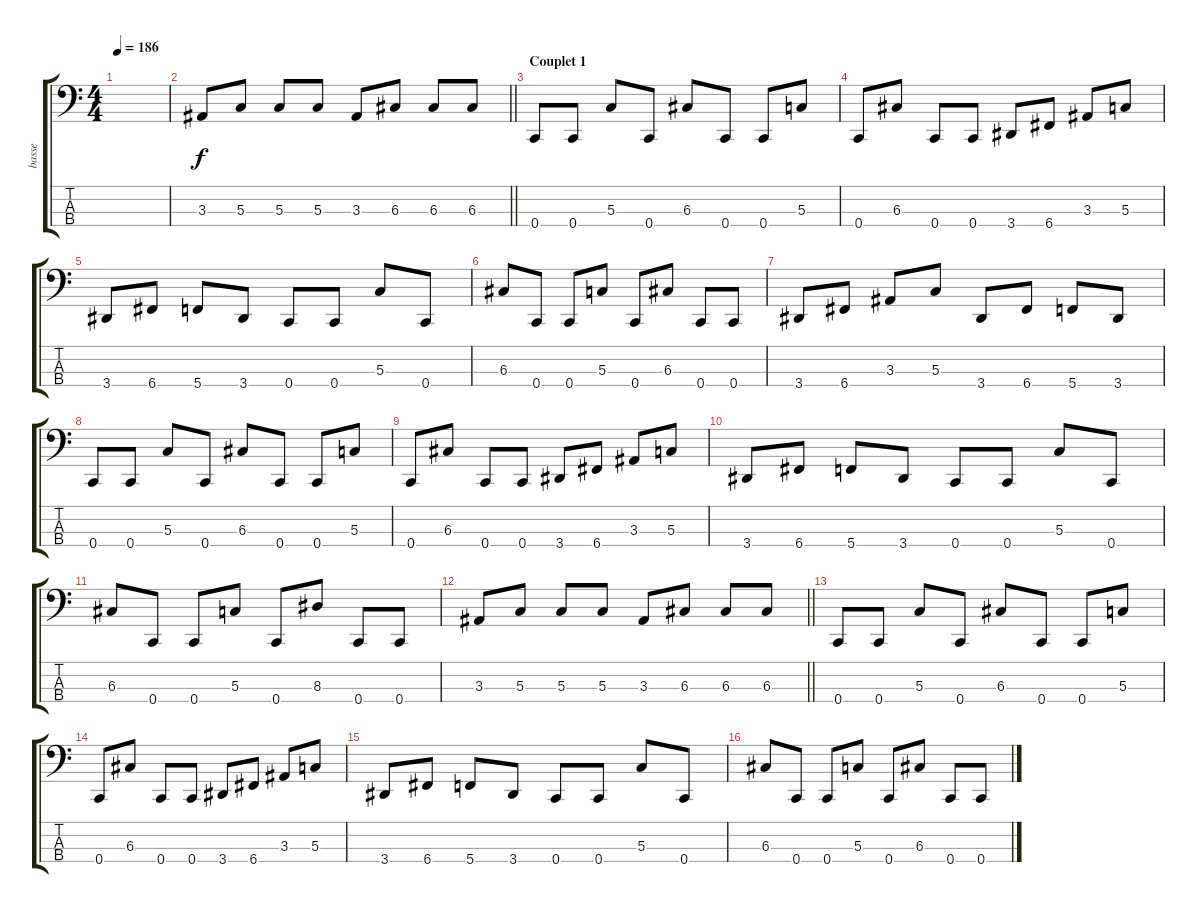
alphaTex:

\track ("basse" "basse") {instrument electricbassfinger}
\staff {score tabs}
\tuning (F2 C2 G1 C1) {hide}
\ts (4 4)
\tempo 186
\clef f4
\ks c
|
\barLineRight lightlight
3.3.8 5.3.8 5.3.8 5.3.8 3.3.8 6.3.8 6.3.8 6.3.8 |
\section ("" "Couplet 1")
0.4.8 0.4.8 5.3.8 0.4.8 6.3.8 0.4.8 0.4.8 5.3.8 |
0.4.8 6.3.8 0.4.8 0.4.8 3.4.8 6.4.8 3.3.8 5.3.8 |
3.4.8 6.4.8 5.4.8 3.4.8 0.4.8 0.4.8 5.3.8 0.4.8 |
6.3.8 0.4.8 0.4.8 5.3.8 0.4.8 6.3.8 0.4.8 0.4.8 |
3.4.8 6.4.8 3.3.8 5.3.8 3.4.8 6.4.8 5.4.8 3.4.8 |
0.4.8 0.4.8 5.3.8 0.4.8 6.3.8 0.4.8 0.4.8 5.3.8 |
0.4.8 6.3.8 0.4.8 0.4.8 3.4.8 6.4.8 3.3.8 5.3.8 |
3.4.8 6.4.8 5.4.8 3.4.8 0.4.8 0.4.8 5.3.8 0.4.8 |
6.3.8 0.4.8 0.4.8 5.3.8 0.4.8 8.3.8 0.4.8 0.4.8 |
\barLineRight lightlight
3.3.8 5.3.8 5.3.8 5.3.8 3.3.8 6.3.8 6.3.8 6.3.8 |
0.4.8 0.4.8 5.3.8 0.4.8 6.3.8 0.4.8 0.4.8 5.3.8 |
0.4.8 6.3.8 0.4.8 0.4.8 3.4.8 6.4.8 3.3.8 5.3.8 |
3.4.8 6.4.8 5.4.8 3.4.8 0.4.8 0.4.8 5.3.8 0.4.8 |
6.3.8 0.4.8 0.4.8 5.3.8 0.4.8 6.3.8 0.4.8 0.4.8
